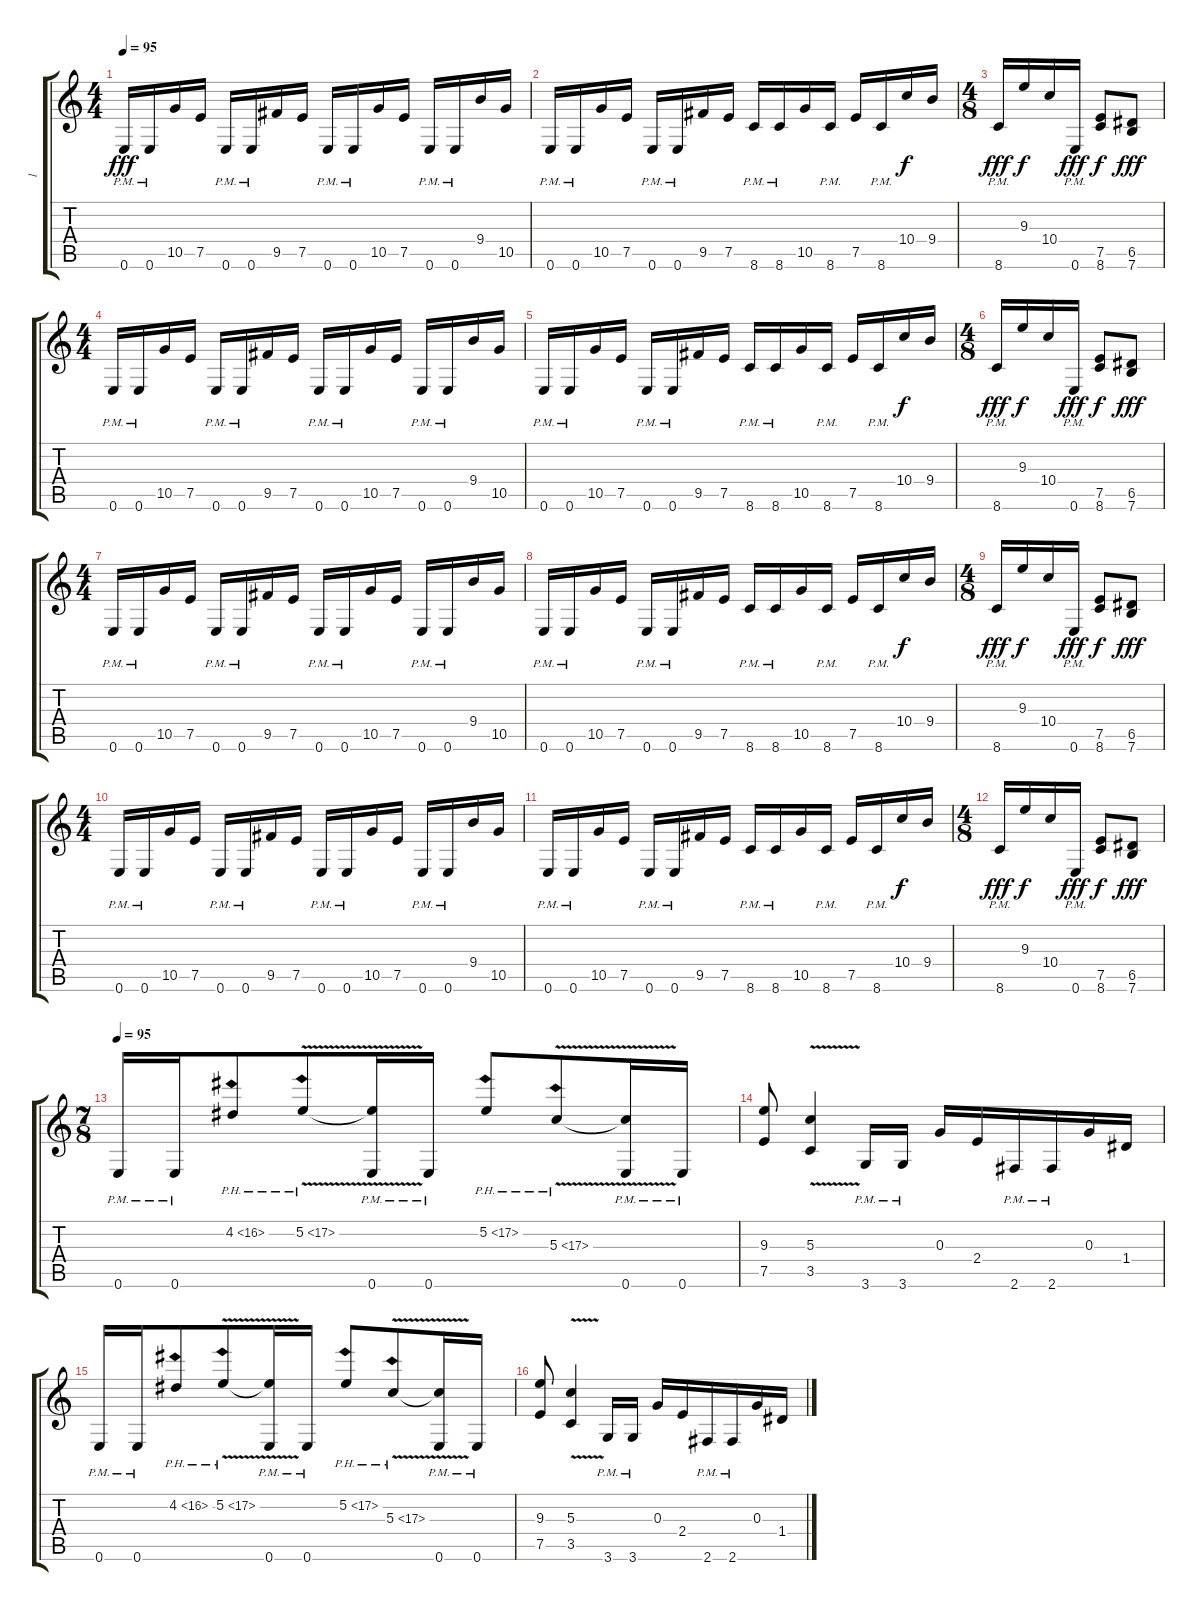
\track ("1" "1") {instrument distortionguitar}
\staff {score tabs}
\tuning (E4 B3 G3 D3 A2 E2) {hide}
\ts (4 4)
\tempo 95
\clef g2
\ks c
0.6{pm}.16{dy fff} 0.6{pm}.16 10.5.16 7.5.16 0.6{pm}.16 0.6{pm}.16 9.5.16 7.5.16 0.6{pm}.16 0.6{pm}.16 10.5.16 7.5.16 0.6{pm}.16 0.6{pm}.16 9.4.16 10.5.16 |
0.6{pm}.16 0.6{pm}.16 10.5.16 7.5.16 0.6{pm}.16 0.6{pm}.16 9.5.16 7.5.16 8.6{pm}.16 8.6{pm}.16 10.5.16 8.6{pm}.16 7.5.16 8.6{pm}.16 10.4.16{dy f} 9.4.16 |
\ts (4 8)
8.6{pm}.16{dy fff} 9.3.16{dy f} 10.4.16 0.6{pm}.16{dy fff} (7.5 8.6).8{dy f} (6.5 7.6).8{dy fff} |
\ts (4 4)
0.6{pm}.16 0.6{pm}.16 10.5.16 7.5.16 0.6{pm}.16 0.6{pm}.16 9.5.16 7.5.16 0.6{pm}.16 0.6{pm}.16 10.5.16 7.5.16 0.6{pm}.16 0.6{pm}.16 9.4.16 10.5.16 |
0.6{pm}.16 0.6{pm}.16 10.5.16 7.5.16 0.6{pm}.16 0.6{pm}.16 9.5.16 7.5.16 8.6{pm}.16 8.6{pm}.16 10.5.16 8.6{pm}.16 7.5.16 8.6{pm}.16 10.4.16{dy f} 9.4.16 |
\ts (4 8)
8.6{pm}.16{dy fff} 9.3.16{dy f} 10.4.16 0.6{pm}.16{dy fff} (7.5 8.6).8{dy f} (6.5 7.6).8{dy fff} |
\ts (4 4)
0.6{pm}.16 0.6{pm}.16 10.5.16 7.5.16 0.6{pm}.16 0.6{pm}.16 9.5.16 7.5.16 0.6{pm}.16 0.6{pm}.16 10.5.16 7.5.16 0.6{pm}.16 0.6{pm}.16 9.4.16 10.5.16 |
0.6{pm}.16 0.6{pm}.16 10.5.16 7.5.16 0.6{pm}.16 0.6{pm}.16 9.5.16 7.5.16 8.6{pm}.16 8.6{pm}.16 10.5.16 8.6{pm}.16 7.5.16 8.6{pm}.16 10.4.16{dy f} 9.4.16 |
\ts (4 8)
8.6{pm}.16{dy fff} 9.3.16{dy f} 10.4.16 0.6{pm}.16{dy fff} (7.5 8.6).8{dy f} (6.5 7.6).8{dy fff} |
\ts (4 4)
0.6{pm}.16 0.6{pm}.16 10.5.16 7.5.16 0.6{pm}.16 0.6{pm}.16 9.5.16 7.5.16 0.6{pm}.16 0.6{pm}.16 10.5.16 7.5.16 0.6{pm}.16 0.6{pm}.16 9.4.16 10.5.16 |
0.6{pm}.16 0.6{pm}.16 10.5.16 7.5.16 0.6{pm}.16 0.6{pm}.16 9.5.16 7.5.16 8.6{pm}.16 8.6{pm}.16 10.5.16 8.6{pm}.16 7.5.16 8.6{pm}.16 10.4.16{dy f} 9.4.16 |
\ts (4 8)
8.6{pm}.16{dy fff} 9.3.16{dy f} 10.4.16 0.6{pm}.16{dy fff} (7.5 8.6).8{dy f} (6.5 7.6).8{dy fff} |
\ts (7 8)
\tempo 95
0.6{pm}.16 0.6{pm}.16 4.2{ph 12}.8 5.2{ph 12 v}.8 (5.2{t} 0.6{pm}).16 0.6{pm}.16 5.2{ph 12}.8 5.3{ph 12 v}.8 (5.3{t} 0.6{pm}).16 0.6{pm}.16 |
(9.3 7.5).8 (5.3{v} 3.5{v}).4 3.6{pm}.16 3.6{pm}.16 0.3.16 2.4.16 2.6{pm}.16 2.6{pm}.16 0.3.16 1.4.16 |
0.6{pm}.16 0.6{pm}.16 4.2{ph 12}.8 5.2{ph 12 v}.8 (5.2{t} 0.6{pm}).16 0.6{pm}.16 5.2{ph 12}.8 5.3{ph 12 v}.8 (5.3{t} 0.6{pm}).16 0.6{pm}.16 |
(9.3 7.5).8 (5.3{v} 3.5{v}).4 3.6{pm}.16 3.6{pm}.16 0.3.16 2.4.16 2.6{pm}.16 2.6{pm}.16 0.3.16 1.4.16
